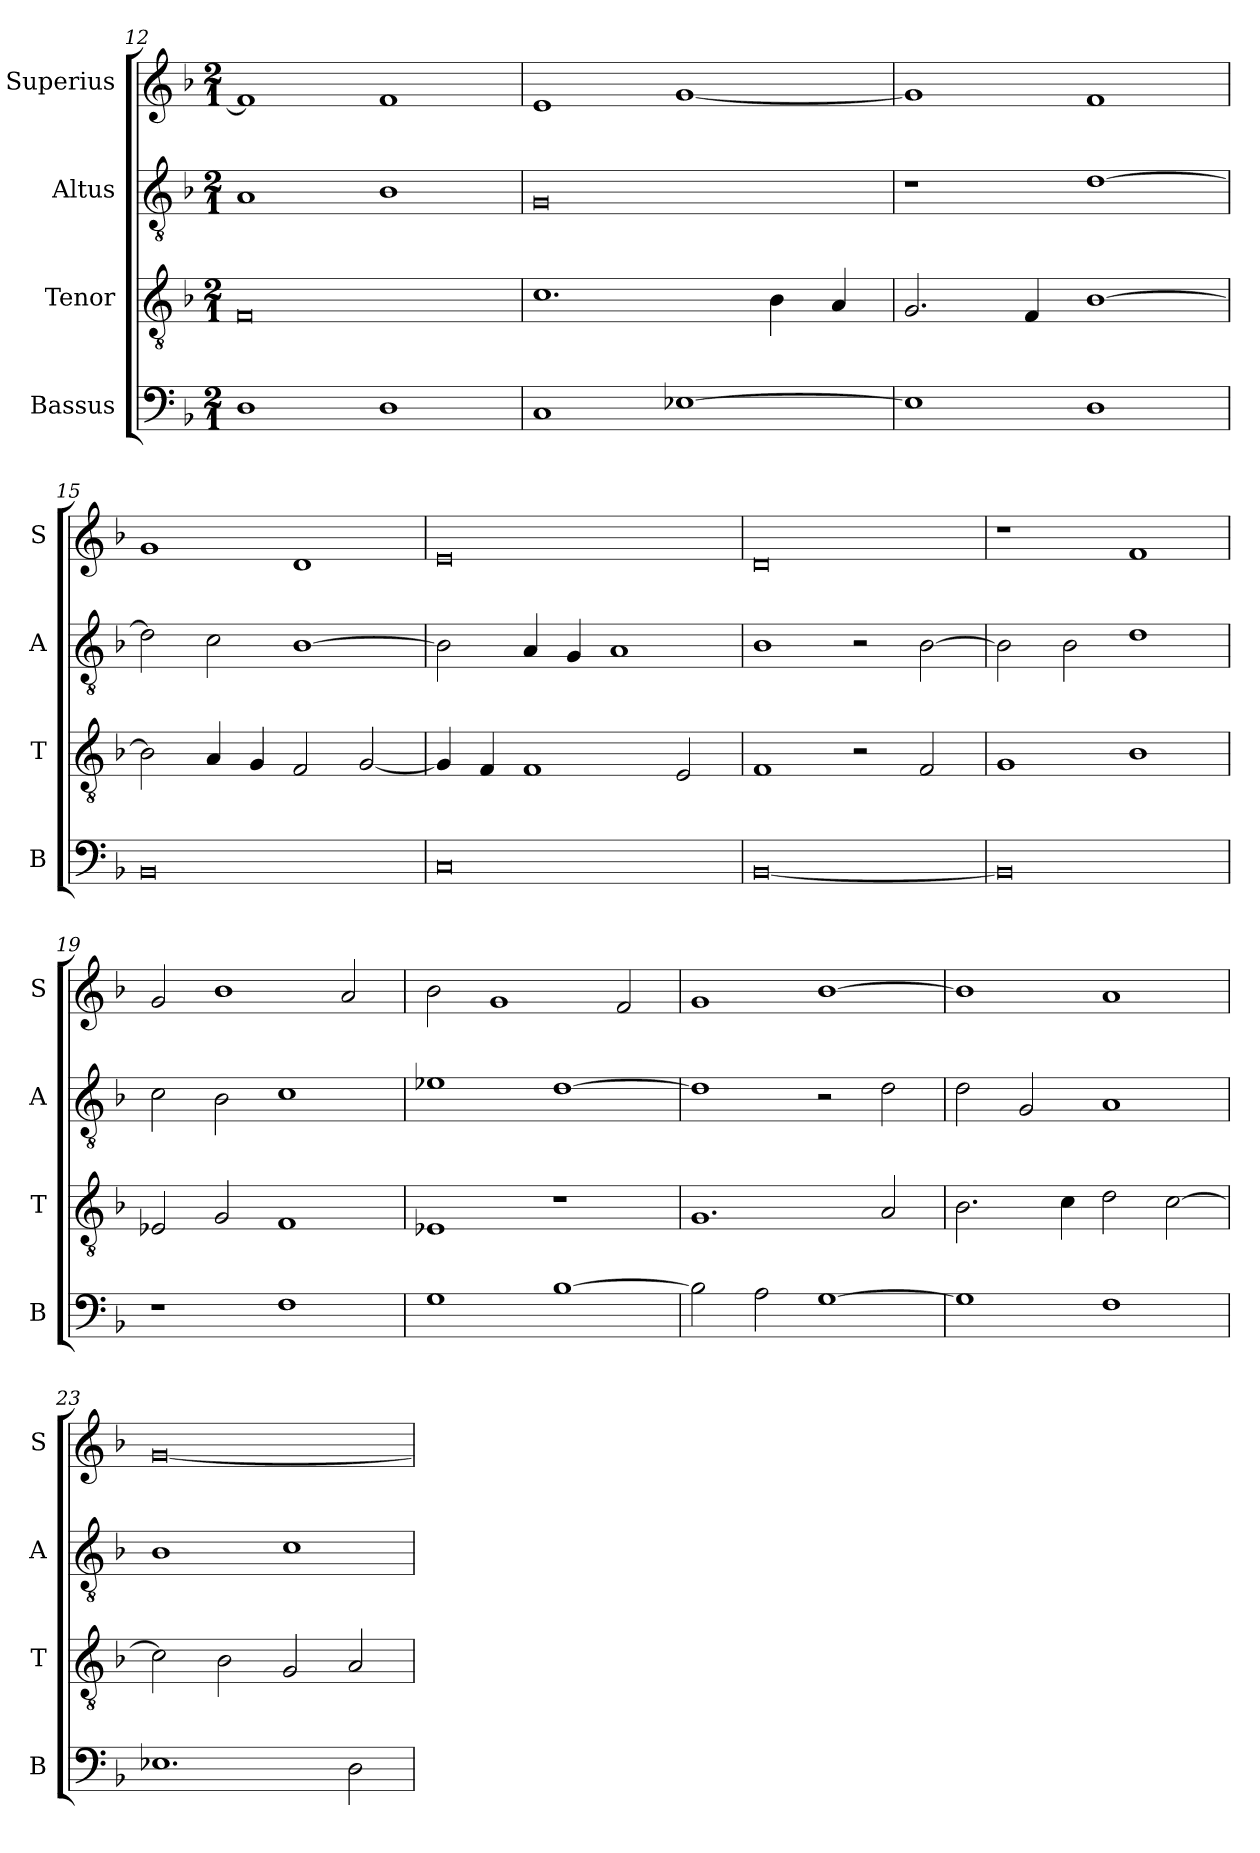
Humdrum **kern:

**kern	**kern	**kern	**kern
*part4	*part3	*part2	*part1
*staff4	*staff3	*staff2	*staff1
*I"Bassus	*I"Tenor	*I"Altus	*I"Superius
*I'B	*I'T	*I'A	*I'S
*clefF4	*clefGv2	*clefGv2	*clefG2
*k[b-]	*k[b-]	*k[b-]	*k[b-]
*F:	*F:	*F:	*F:
*M2/1	*M2/1	*M2/1	*M2/1
=12	=12	=12	=12
1D	0F	1A	1f]
1D	.	1B-	1f
=13	=13	=13	=13
1C	1.c	0G	1e
[1E-X	.	.	[1g
.	4B-	.	.
.	4A	.	.
=14	=14	=14	=14
1E-]	2.G	1r	1g]
.	4F	.	.
1D	[1B-	[1d	1f
=15	=15	=15	=15
0BB-	2B-]	2d]	1g
.	4A	2c	.
.	4G	.	.
.	2F	[1B-	1d
.	[2G	.	.
=16	=16	=16	=16
0C	4G]	2B-]	0e
.	4F	.	.
.	1F	4A	.
.	.	4G	.
.	.	1A	.
.	2E	.	.
=17	=17	=17	=17
[0BB-	1F	1B-	0d
.	2r	2r	.
.	2F	[2B-	.
=18	=18	=18	=18
0BB-]	1G	2B-]	1r
.	.	2B-	.
.	1B-	1d	1f
=19	=19	=19	=19
1r	2E-X	2c	2g
.	2G	2B-	1b-
1F	1F	1c	.
.	.	.	2a
=20	=20	=20	=20
1G	1E-X	1e-X	2b-
.	.	.	1g
[1B-	1r	[1d	.
.	.	.	2f
=21	=21	=21	=21
2B-]	1.G	1d]	1g
2A	.	.	.
[1G	.	2r	[1b-
.	2A	2d	.
=22	=22	=22	=22
1G]	2.B-	2d	1b-]
.	.	2G	.
.	4c	.	.
1F	2d	1A	1a
.	[2c	.	.
=23	=23	=23	=23
1.E-X	2c]	1B-	[0g
.	2B-	.	.
.	2G	1c	.
2D	2A	.	.
=	=	=	=
*-	*-	*-	*-
